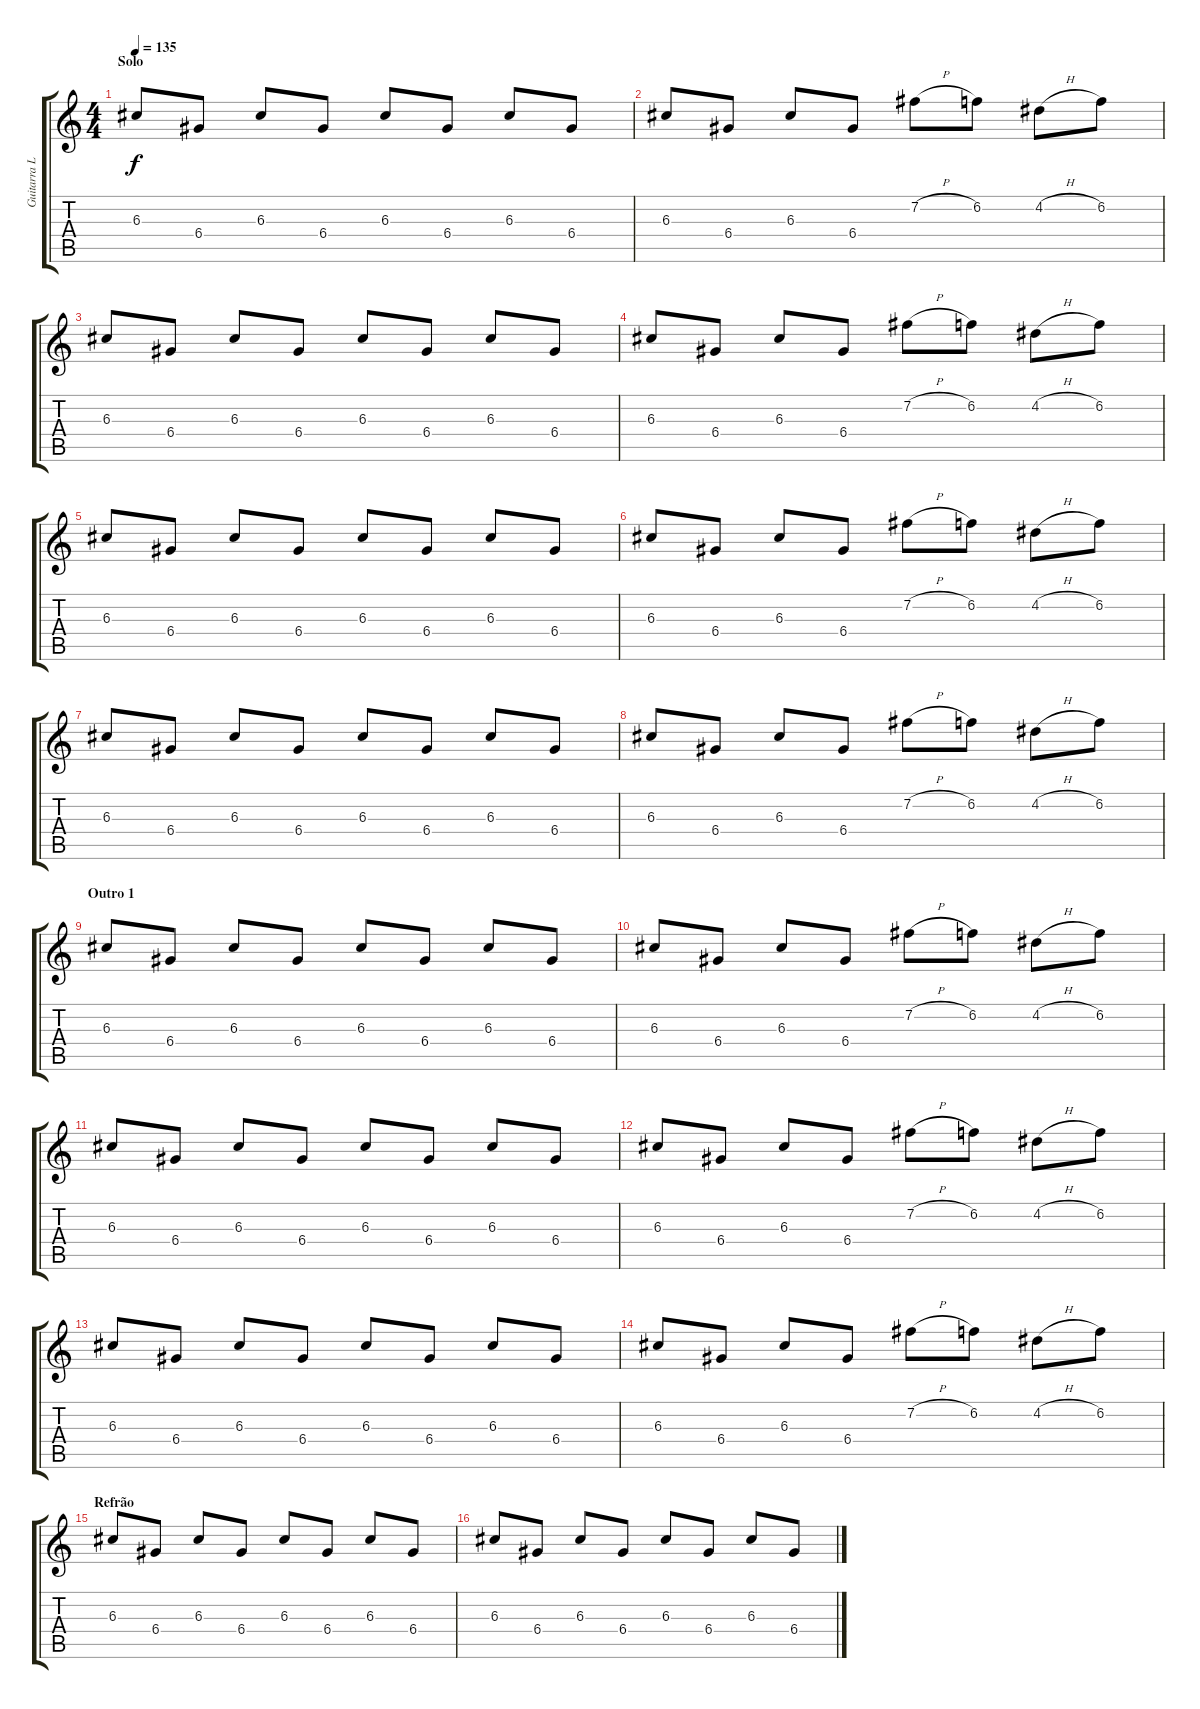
\track ("Guitarra Limpa | Luis Felipe" "Guitarra L") {instrument electricguitarclean}
\staff {score tabs}
\tuning (E4 B3 G3 D3 A2 E2) {hide}
\ts (4 4)
\section ("" "Solo")
\tempo 135
\clef g2
\ks c
6.3.8{dy f} 6.4.8 6.3.8 6.4.8 6.3.8 6.4.8 6.3.8 6.4.8 |
6.3.8 6.4.8 6.3.8 6.4.8 7.2{h}.8 6.2.8 4.2{h}.8 6.2.8 |
6.3.8 6.4.8 6.3.8 6.4.8 6.3.8 6.4.8 6.3.8 6.4.8 |
6.3.8 6.4.8 6.3.8 6.4.8 7.2{h}.8 6.2.8 4.2{h}.8 6.2.8 |
6.3.8 6.4.8 6.3.8 6.4.8 6.3.8 6.4.8 6.3.8 6.4.8 |
6.3.8 6.4.8 6.3.8 6.4.8 7.2{h}.8 6.2.8 4.2{h}.8 6.2.8 |
6.3.8 6.4.8 6.3.8 6.4.8 6.3.8 6.4.8 6.3.8 6.4.8 |
6.3.8 6.4.8 6.3.8 6.4.8 7.2{h}.8 6.2.8 4.2{h}.8 6.2.8 |
\section ("" "Outro 1")
6.3.8 6.4.8 6.3.8 6.4.8 6.3.8 6.4.8 6.3.8 6.4.8 |
6.3.8 6.4.8 6.3.8 6.4.8 7.2{h}.8 6.2.8 4.2{h}.8 6.2.8 |
6.3.8 6.4.8 6.3.8 6.4.8 6.3.8 6.4.8 6.3.8 6.4.8 |
6.3.8 6.4.8 6.3.8 6.4.8 7.2{h}.8 6.2.8 4.2{h}.8 6.2.8 |
6.3.8 6.4.8 6.3.8 6.4.8 6.3.8 6.4.8 6.3.8 6.4.8 |
6.3.8 6.4.8 6.3.8 6.4.8 7.2{h}.8 6.2.8 4.2{h}.8 6.2.8 |
\section ("" "Refrão")
6.3.8 6.4.8 6.3.8 6.4.8 6.3.8 6.4.8 6.3.8 6.4.8 |
6.3.8 6.4.8 6.3.8 6.4.8 6.3.8 6.4.8 6.3.8 6.4.8
